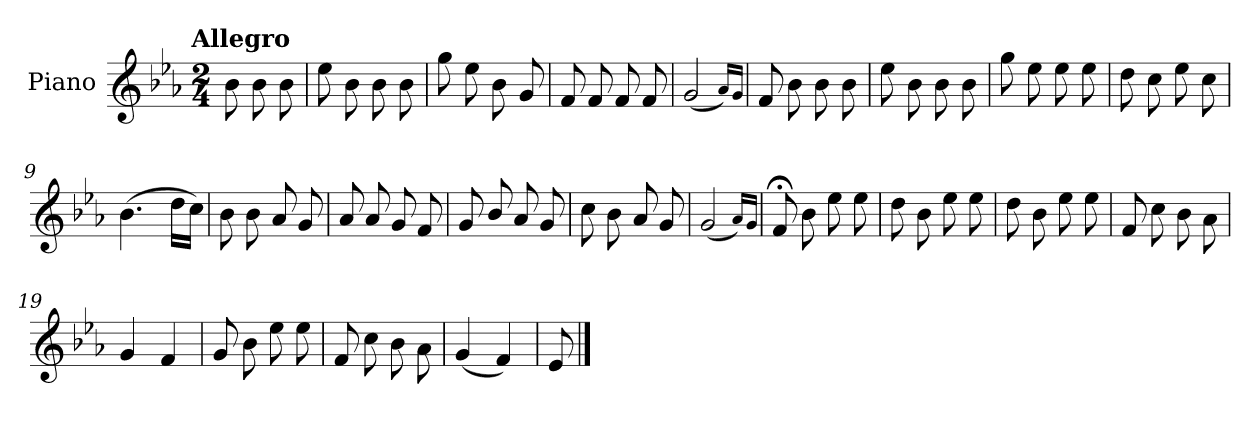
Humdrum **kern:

**kern
*part1
*staff1
*I"Piano
*I'Pno.
*clefG2
*k[b-e-a-]
!!LO:TX:omd:t=Allegro
*M2/4
*MM144
=
8b-\
8b-\
8b-\
=1
8ee-\
8b-\
8b-\
8b-\
=2
8gg\
8ee-\
8b-\
8g/
=3
8f/
8f/
8f/
8f/
=4
(<2g/
16qqa-/LL)
16qqg/JJ
!!LO:LB:g=z
=5
8f/
8b-\
8b-\
8b-\
=6
8ee-\
8b-\
8b-\
8b-\
=7
8gg\
8ee-\
8ee-\
8ee-\
=8
8dd\
8cc\
8ee-\
8cc\
=9
(>4.b-\
16dd\LL
16cc\JJ)
=10
8b-\
8b-\
8a-/
8g/
!!LO:LB:g=z
=11
8a-/
8a-/
8g/
8f/
=12
8g/
8b-/
8a-/
8g/
=13
8cc\
8b-\
8a-/
8g/
=14
(<2g/
16qqa-/LL)
16qqg/JJ
=15
8f;</
8b-\
8ee-\
8ee-\
=16
8dd\
8b-\
8ee-\
8ee-\
=17
8dd\
8b-\
8ee-\
8ee-\
!!LO:LB:g=z
=18
8f/
8cc\
8b-\
8a-\
=19
4g/
4f/
=20
8g/
8b-\
8ee-\
8ee-\
=21
8f/
8cc\
8b-\
8a-\
=22
(<4g/
4f/)
=23
8e-/
==
*-
